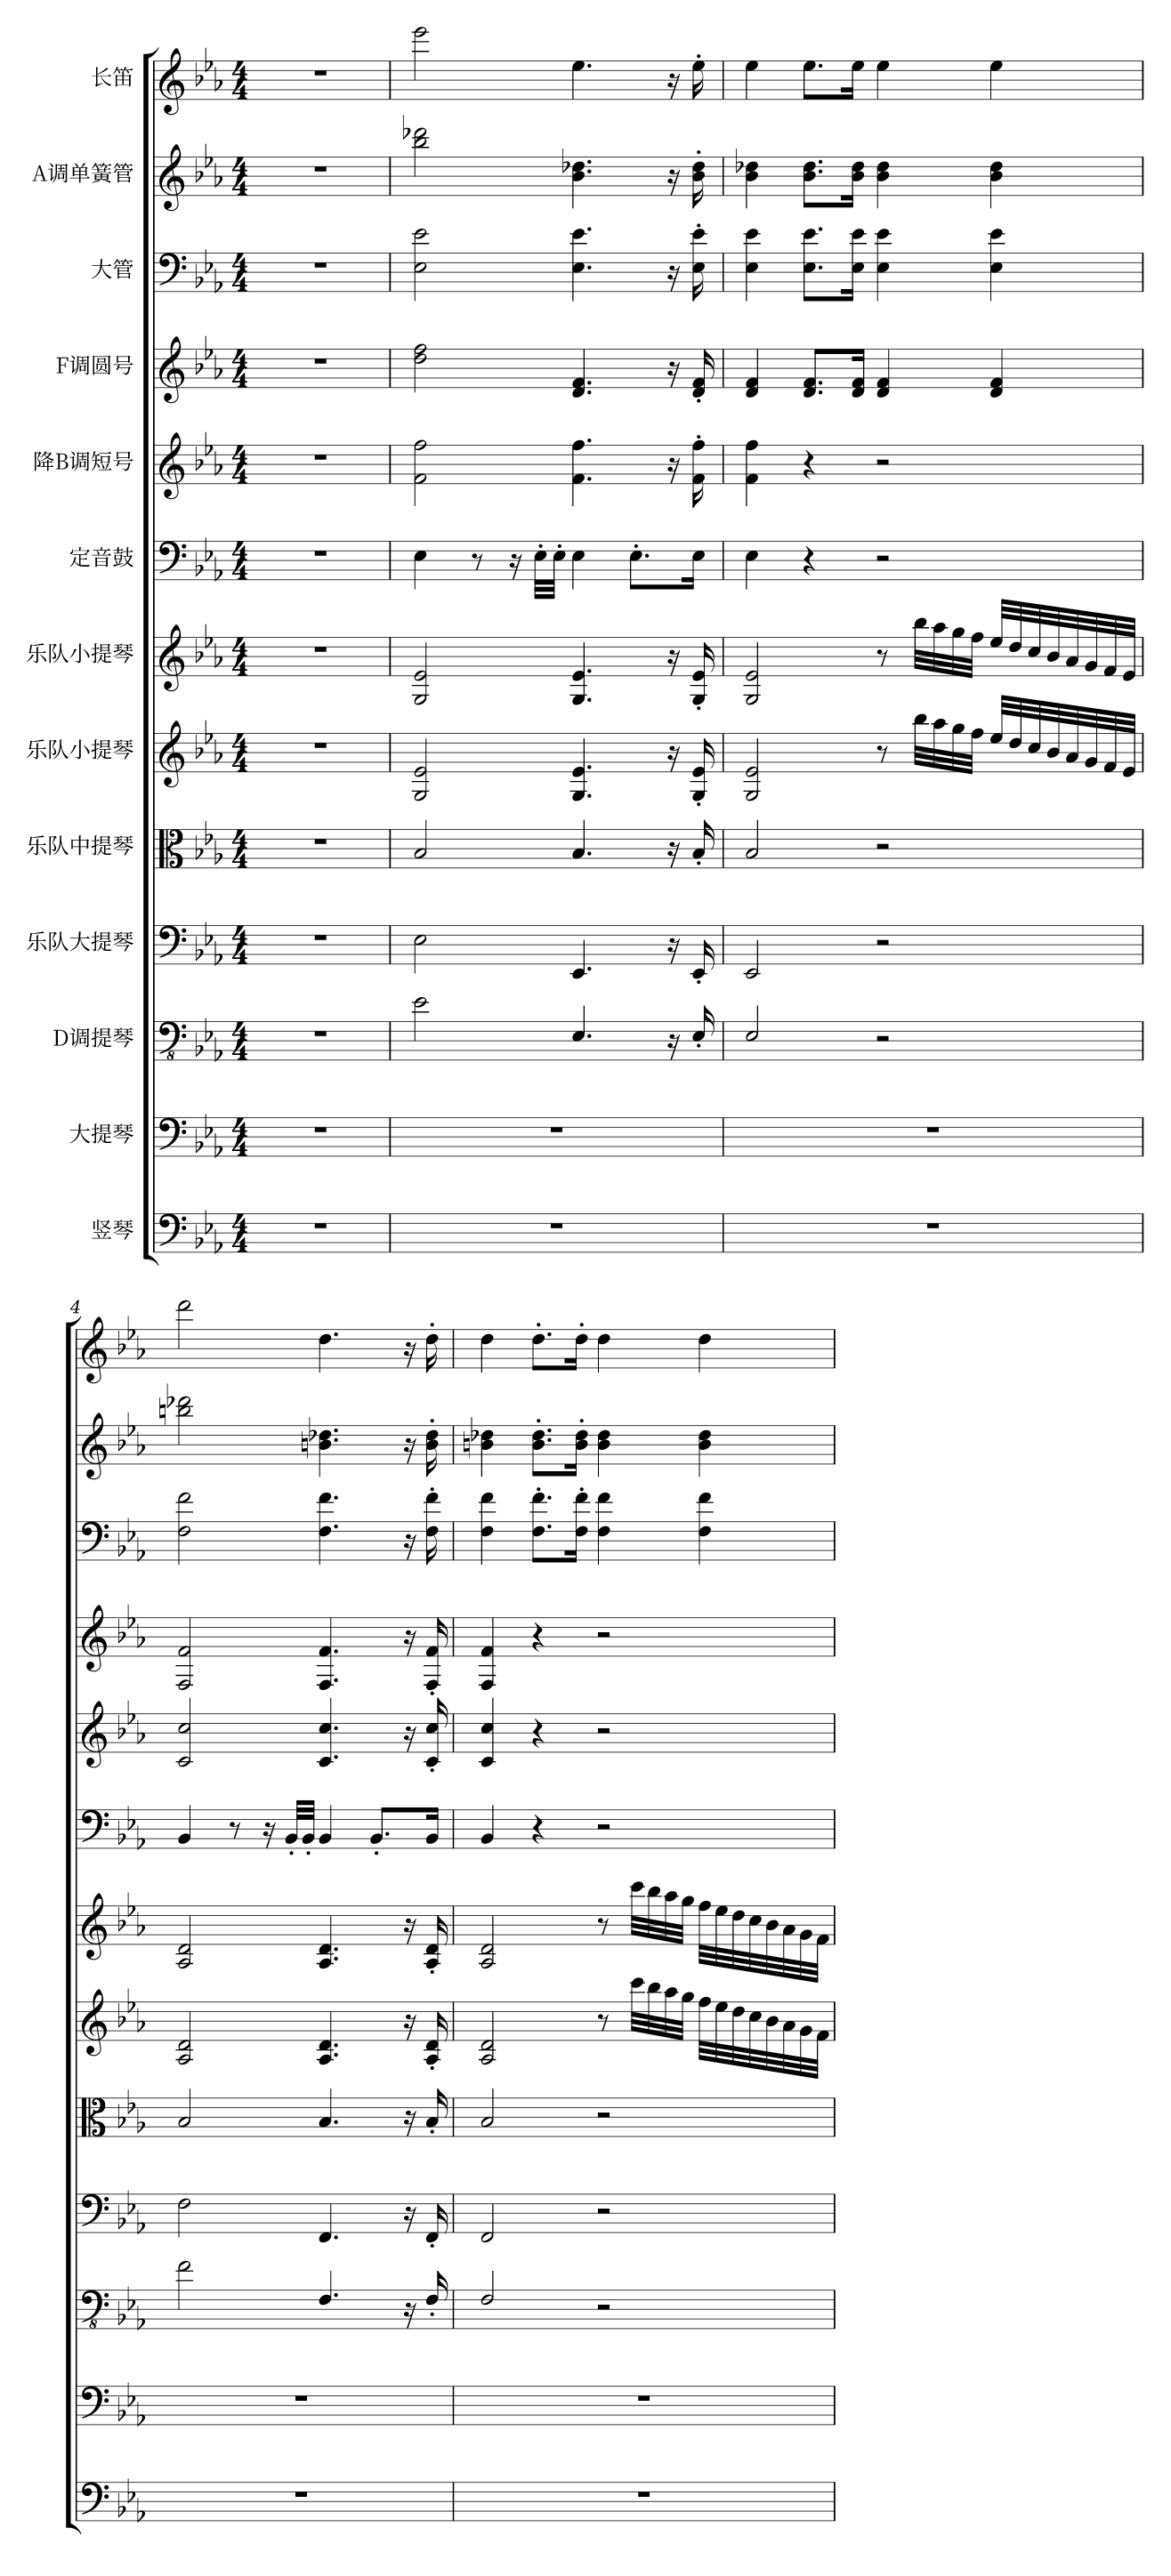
**kern	**kern	**kern	**kern	**kern	**kern	**kern	**kern	**kern	**kern	**kern	**kern	**kern
*part13	*part12	*part11	*part10	*part9	*part8	*part7	*part6	*part5	*part4	*part3	*part2	*part1
*staff13	*staff12	*staff11	*staff10	*staff9	*staff8	*staff7	*staff6	*staff5	*staff4	*staff3	*staff2	*staff1
*I"竖琴	*I"大提琴	*I"D调提琴	*I"乐队大提琴	*I"乐队中提琴	*I"乐队小提琴	*I"乐队小提琴	*I"定音鼓	*I"降B调短号	*I"F调圆号	*I"大管	*I"A调单簧管	*I"长笛
*clefF4	*clefF4	*clefFv4	*clefF4	*clefC3	*clefG2	*clefG2	*clefF4	*clefG2	*clefG2	*clefF4	*clefG2	*clefG2
*	*	*ITrd7c12	*	*	*	*	*	*ITrd1c2	*ITrd4c7	*	*ITrd2c3	*
*k[b-e-a-]	*k[b-e-a-]	*k[b-e-a-]	*k[b-e-a-]	*k[b-e-a-]	*k[b-e-a-]	*k[b-e-a-]	*k[b-e-a-]	*k[b-e-a-d-g-]	*k[b-e-a-d-]	*k[b-e-a-]	*k[]	*k[b-e-a-]
*M4/4	*M4/4	*M4/4	*M4/4	*M4/4	*M4/4	*M4/4	*M4/4	*M4/4	*M4/4	*M4/4	*M4/4	*M4/4
*MM80	*MM80	*MM80	*MM80	*MM80	*MM80	*MM80	*MM80	*MM80	*MM80	*MM80	*MM80	*MM80
=1	=1	=1	=1	=1	=1	=1	=1	=1	=1	=1	=1	=1
1r	1r	1r	1r	1r	1r	1r	1r	1r	1r	1r	1r	1r
=2	=2	=2	=2	=2	=2	=2	=2	=2	=2	=2	=2	=2
*	*	*	*	*	*	*	*	*	*	*	*	*MM40
1r	1r	2EE-\	2E-\	2B-/	2G/ 2e-/	2G/ 2e-/	4E-\	2e-\ 2ee-\	2g\ 2b-\	2E-\ 2e-\	2gg\ 2bb-X\	2eee-\
.	.	.	.	.	.	.	8r	.	.	.	.	.
.	.	.	.	.	.	.	16r	.	.	.	.	.
.	.	.	.	.	.	.	32E-'\LLL	.	.	.	.	.
.	.	.	.	.	.	.	32E-'\JJJ	.	.	.	.	.
.	.	4.EEE-/	4.EE-/	4.B-/	4.G/ 4.e-/	4.G/ 4.e-/	4E-\	4.e-\ 4.ee-\	4.G/ 4.B-/	4.E-\ 4.e-\	4.g\ 4.b-X\	4.ee-\
.	.	.	.	.	.	.	8.E-'\L	.	.	.	.	.
.	.	16r	16r	16r	16r	16r	.	16r	16r	16r	16r	16r
.	.	16EEE-'/	16EE-'/	16B-'/	16G/' 16e-/'	16G/' 16e-/'	16E-\Jk	16e-\' 16ee-\'	16G/' 16B-/'	16E-\' 16e-\'	16g\' 16b-\'	16ee-'\
=3	=3	=3	=3	=3	=3	=3	=3	=3	=3	=3	=3	=3
1r	1r	2EEE-/	2EE-/	2B-/	2G/ 2e-/	2G/ 2e-/	4E-\	4e-\ 4ee-\	4G/ 4B-/	4E-\ 4e-\	4g\ 4b-X\	4ee-\
.	.	.	.	.	.	.	4r	4r	8.G/ 8.B-/L	8.E-\ 8.e-\L	8.g\ 8.b-\L	8.ee-\L
.	.	.	.	.	.	.	.	.	16G/ 16B-/Jk	16E-\ 16e-\Jk	16g\ 16b-\Jk	16ee-\Jk
.	.	2r	2r	2r	8r	8r	2r	2r	4G/ 4B-/	4E-\ 4e-\	4g\ 4b-\	4ee-\
.	.	.	.	.	32bb-\LLL	32bb-\LLL	.	.	.	.	.	.
.	.	.	.	.	32aa-\	32aa-\	.	.	.	.	.	.
.	.	.	.	.	32gg\	32gg\	.	.	.	.	.	.
.	.	.	.	.	32ff\JJJ	32ff\JJJ	.	.	.	.	.	.
.	.	.	.	.	32ee-/LLL	32ee-/LLL	.	.	4G/ 4B-/	4E-\ 4e-\	4g\ 4b-\	4ee-\
.	.	.	.	.	32dd/	32dd/	.	.	.	.	.	.
.	.	.	.	.	32cc/	32cc/	.	.	.	.	.	.
.	.	.	.	.	32b-/	32b-/	.	.	.	.	.	.
.	.	.	.	.	32a-/	32a-/	.	.	.	.	.	.
.	.	.	.	.	32g/	32g/	.	.	.	.	.	.
.	.	.	.	.	32f/	32f/	.	.	.	.	.	.
.	.	.	.	.	32e-/JJJ	32e-/JJJ	.	.	.	.	.	.
!!LO:PB:g=z
=4	=4	=4	=4	=4	=4	=4	=4	=4	=4	=4	=4	=4
1r	1r	2FF\	2F\	2B-/	2A-/ 2d/	2A-/ 2d/	4BB-/	2B-/ 2b-/	2BB-/ 2B-/	2F\ 2f\	2gg#X\ 2bb-X\	2ddd\
.	.	.	.	.	.	.	8r	.	.	.	.	.
.	.	.	.	.	.	.	16r	.	.	.	.	.
.	.	.	.	.	.	.	32BB-'/LLL	.	.	.	.	.
.	.	.	.	.	.	.	32BB-'/JJJ	.	.	.	.	.
.	.	4.FFF/	4.FF/	4.B-/	4.A-/ 4.d/	4.A-/ 4.d/	4BB-/	4.B-/ 4.b-/	4.BB-/ 4.B-/	4.F\ 4.f\	4.g#X\ 4.b-X\	4.dd\
.	.	.	.	.	.	.	8.BB-'/L	.	.	.	.	.
.	.	16r	16r	16r	16r	16r	.	16r	16r	16r	16r	16r
.	.	16FFF'/	16FF'/	16B-'/	16A-/' 16d/'	16A-/' 16d/'	16BB-/Jk	16B-/' 16b-/'	16BB-/' 16B-/'	16F\' 16f\'	16g#\' 16b-\'	16dd'\
=5	=5	=5	=5	=5	=5	=5	=5	=5	=5	=5	=5	=5
1r	1r	2FFF/	2FF/	2B-/	2A-/ 2d/	2A-/ 2d/	4BB-/	4B-/ 4b-/	4BB-/ 4B-/	4F\ 4f\	4g#X\ 4b-X\	4dd\
.	.	.	.	.	.	.	4r	4r	4r	8.F\' 8.f\'L	8.g#\' 8.b-\'L	8.dd'\L
.	.	.	.	.	.	.	.	.	.	16F\' 16f\'Jk	16g#\' 16b-\'Jk	16dd'\Jk
.	.	2r	2r	2r	8r	8r	2r	2r	2r	4F\ 4f\	4g#\ 4b-\	4dd\
.	.	.	.	.	32ccc\LLL	32ccc\LLL	.	.	.	.	.	.
.	.	.	.	.	32bb-\	32bb-\	.	.	.	.	.	.
.	.	.	.	.	32aa-\	32aa-\	.	.	.	.	.	.
.	.	.	.	.	32gg\JJJ	32gg\JJJ	.	.	.	.	.	.
.	.	.	.	.	32ff\LLL	32ff\LLL	.	.	.	4F\ 4f\	4g#\ 4b-\	4dd\
.	.	.	.	.	32ee-\	32ee-\	.	.	.	.	.	.
.	.	.	.	.	32dd\	32dd\	.	.	.	.	.	.
.	.	.	.	.	32cc\	32cc\	.	.	.	.	.	.
.	.	.	.	.	32b-\	32b-\	.	.	.	.	.	.
.	.	.	.	.	32a-\	32a-\	.	.	.	.	.	.
.	.	.	.	.	32g\	32g\	.	.	.	.	.	.
.	.	.	.	.	32f\JJJ	32f\JJJ	.	.	.	.	.	.
=	=	=	=	=	=	=	=	=	=	=	=	=
*-	*-	*-	*-	*-	*-	*-	*-	*-	*-	*-	*-	*-
